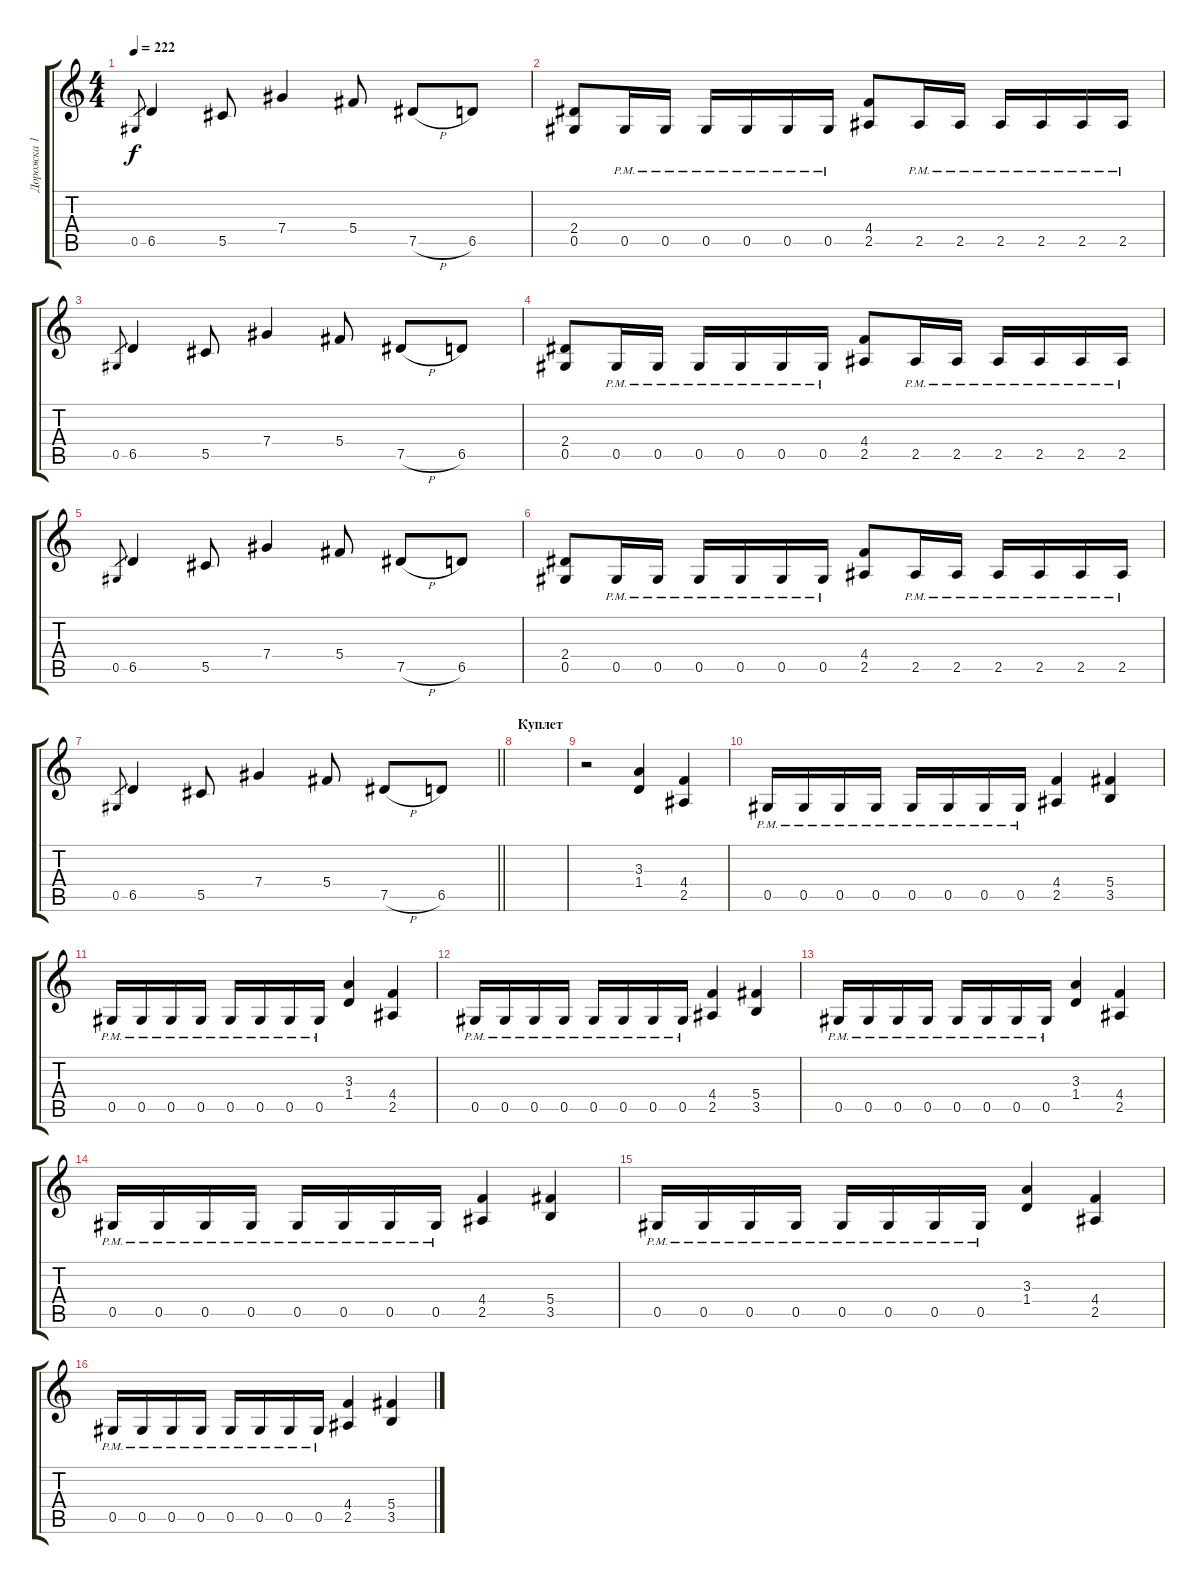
\track ("Дорожка 1" "Дорожка 1") {instrument distortionguitar}
\staff {score tabs}
\tuning (Eb4 Bb3 Gb3 Db3 Ab2 Eb2) {hide}
\ts (4 4)
\tempo 222
\clef g2
\ks c
0.5.8{gr dy f} 6.5.4 5.5.8 7.4.4 5.4.8 7.5{h}.8 6.5.8 |
(2.4 0.5).8 0.5{pm}.16 0.5{pm}.16 0.5{pm}.16 0.5{pm}.16 0.5{pm}.16 0.5{pm}.16 (4.4 2.5).8 2.5{pm}.16 2.5{pm}.16 2.5{pm}.16 2.5{pm}.16 2.5{pm}.16 2.5{pm}.16 |
0.5.8{gr} 6.5.4 5.5.8 7.4.4 5.4.8 7.5{h}.8 6.5.8 |
(2.4 0.5).8 0.5{pm}.16 0.5{pm}.16 0.5{pm}.16 0.5{pm}.16 0.5{pm}.16 0.5{pm}.16 (4.4 2.5).8 2.5{pm}.16 2.5{pm}.16 2.5{pm}.16 2.5{pm}.16 2.5{pm}.16 2.5{pm}.16 |
0.5.8{gr} 6.5.4 5.5.8 7.4.4 5.4.8 7.5{h}.8 6.5.8 |
(2.4 0.5).8 0.5{pm}.16 0.5{pm}.16 0.5{pm}.16 0.5{pm}.16 0.5{pm}.16 0.5{pm}.16 (4.4 2.5).8 2.5{pm}.16 2.5{pm}.16 2.5{pm}.16 2.5{pm}.16 2.5{pm}.16 2.5{pm}.16 |
\barLineRight lightlight
0.5.8{gr} 6.5.4 5.5.8 7.4.4 5.4.8 7.5{h}.8 6.5.8 |
\section ("" "Куплет")
|
r.2 (3.3 1.4).4 (4.4 2.5).4 |
0.5{pm}.16 0.5{pm}.16 0.5{pm}.16 0.5{pm}.16 0.5{pm}.16 0.5{pm}.16 0.5{pm}.16 0.5{pm}.16 (4.4 2.5).4 (5.4 3.5).4 |
0.5{pm}.16 0.5{pm}.16 0.5{pm}.16 0.5{pm}.16 0.5{pm}.16 0.5{pm}.16 0.5{pm}.16 0.5{pm}.16 (3.3 1.4).4 (4.4 2.5).4 |
0.5{pm}.16 0.5{pm}.16 0.5{pm}.16 0.5{pm}.16 0.5{pm}.16 0.5{pm}.16 0.5{pm}.16 0.5{pm}.16 (4.4 2.5).4 (5.4 3.5).4 |
0.5{pm}.16 0.5{pm}.16 0.5{pm}.16 0.5{pm}.16 0.5{pm}.16 0.5{pm}.16 0.5{pm}.16 0.5{pm}.16 (3.3 1.4).4 (4.4 2.5).4 |
0.5{pm}.16 0.5{pm}.16 0.5{pm}.16 0.5{pm}.16 0.5{pm}.16 0.5{pm}.16 0.5{pm}.16 0.5{pm}.16 (4.4 2.5).4 (5.4 3.5).4 |
0.5{pm}.16 0.5{pm}.16 0.5{pm}.16 0.5{pm}.16 0.5{pm}.16 0.5{pm}.16 0.5{pm}.16 0.5{pm}.16 (3.3 1.4).4 (4.4 2.5).4 |
0.5{pm}.16 0.5{pm}.16 0.5{pm}.16 0.5{pm}.16 0.5{pm}.16 0.5{pm}.16 0.5{pm}.16 0.5{pm}.16 (4.4 2.5).4 (5.4 3.5).4
